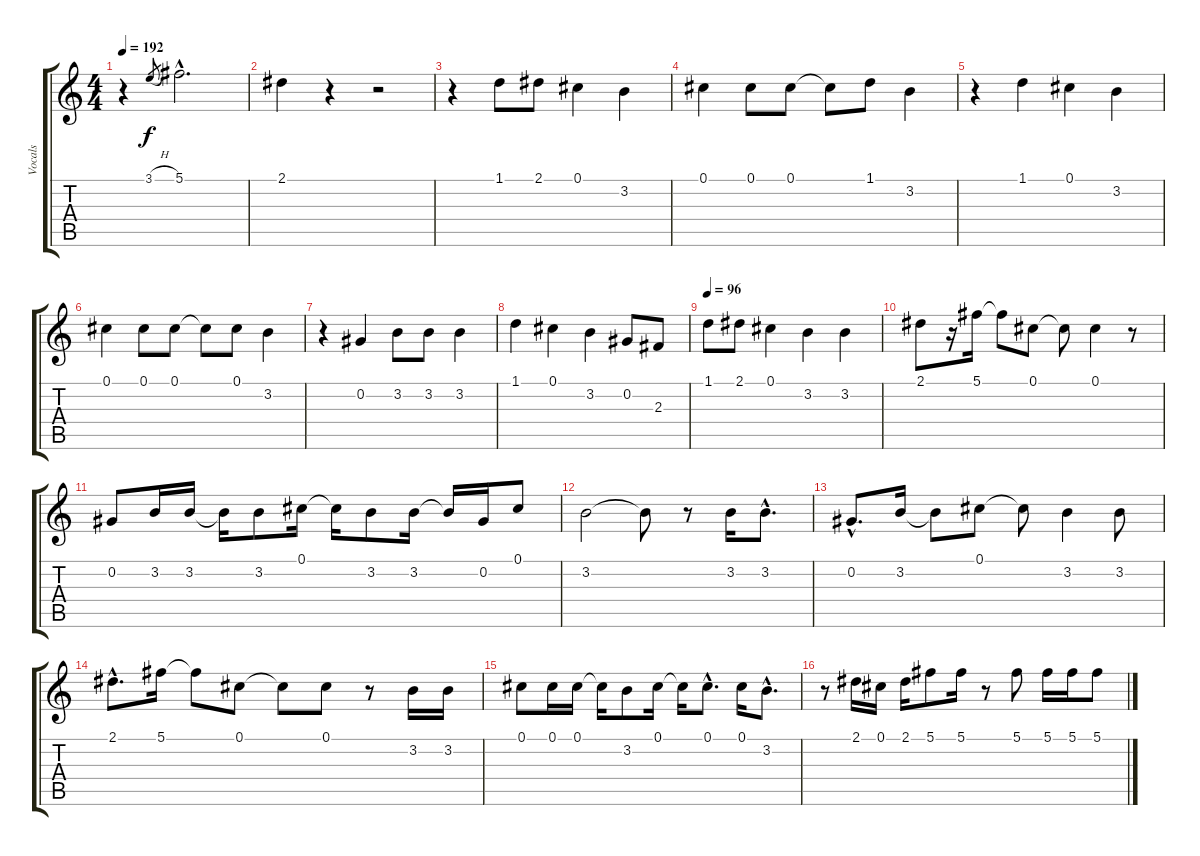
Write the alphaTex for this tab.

\track ("Vocals" "Vocals") {instrument distortionguitar}
\staff {score tabs}
\tuning (Db4 Ab3 E3 B2 Gb2 Db2) {hide}
\ts (4 4)
\tempo 192
\clef g2
\ks c
r.4{dy f} 3.1{h}.8{gr} 5.1{hac}.2{d} |
2.1.4 r.4 r.2 |
r.4 1.1.8 2.1.8 0.1.4 3.2.4 |
0.1.4 0.1.8 0.1.8 0.1{t}.8 1.1.8 3.2.4 |
r.4 1.1.4 0.1.4 3.2.4 |
0.1.4 0.1.8 0.1.8 0.1{t}.8 0.1.8 3.2.4 |
r.4 0.2.4 3.2.8 3.2.8 3.2.4 |
1.1.4 0.1.4 3.2.4 0.2.8 2.3.8 |
\tempo 96
1.1.8 2.1.8 0.1.4 3.2.4 3.2.4 |
2.1.8 r.16 5.1.16 5.1{t}.8 0.1.8 0.1{t}.8 0.1.4 r.8 |
0.2.8 3.2.16 3.2.16 3.2{t}.16 3.2.8 0.1.16 0.1{t}.16 3.2.8 3.2.16 3.2{t}.16 0.2.16 0.1.8 |
3.2.2 3.2{t}.8 r.8 3.2.16 3.2{hac}.8{d} |
0.2{hac}.8{d} 3.2.16 3.2{t}.8 0.1.8 0.1{t}.8 3.2.4 3.2.8 |
2.1{hac}.8{d} 5.1.16 5.1{t}.8 0.1.8 0.1{t}.8 0.1.8 r.8 3.2.16 3.2.16 |
0.1.8 0.1.16 0.1.16 0.1{t}.16 3.2.8 0.1.16 0.1{t}.16 0.1{hac}.8{d} 0.1.16 3.2{hac}.8{d} |
r.8 2.1.16 0.1.16 2.1.16 5.1.8 5.1.16 r.8 5.1.8 5.1.16 5.1.16 5.1.8
